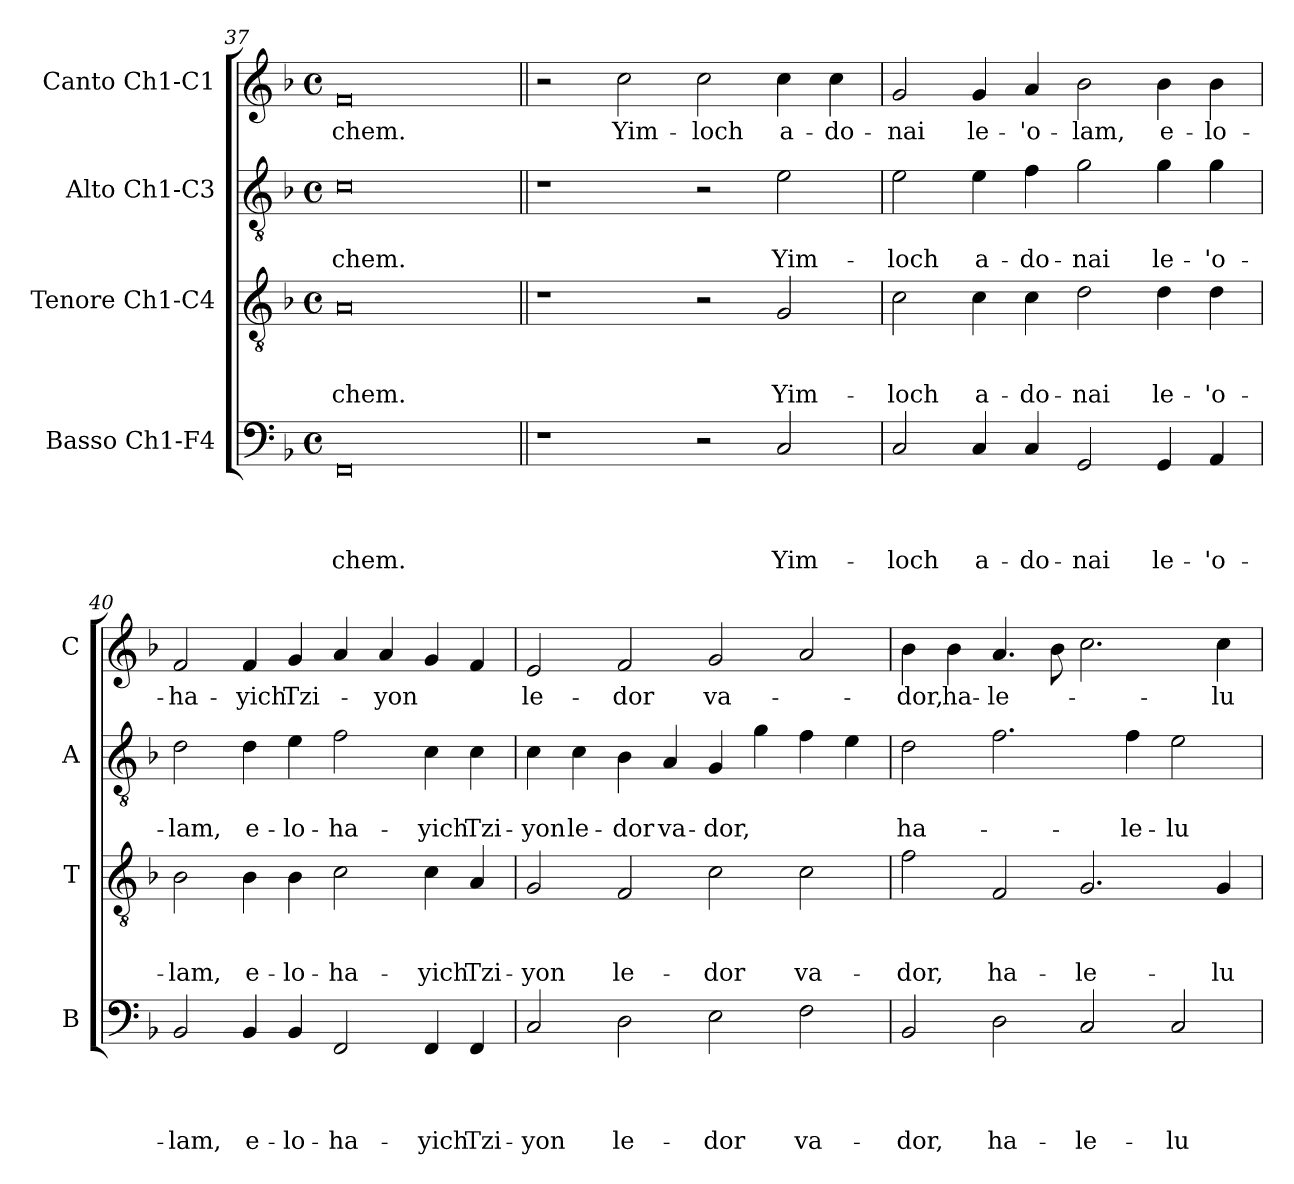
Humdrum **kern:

**kern	**text	**text	**text	**text	**kern	**text	**text	**text	**kern	**text	**text	**kern	**text
*part4	*part4	*part4	*part4	*part4	*part3	*part3	*part3	*part3	*part2	*part2	*part2	*part1	*part1
*staff4	*staff4	*staff4	*staff4	*staff4	*staff3	*staff3	*staff3	*staff3	*staff2	*staff2	*staff2	*staff1	*staff1
*I"Basso Ch1-F4	*	*	*	*	*I"Tenore Ch1-C4	*	*	*	*I"Alto Ch1-C3	*	*	*I"Canto Ch1-C1	*
*I'B	*	*	*	*	*I'T	*	*	*	*I'A	*	*	*I'C	*
*clefF4	*	*	*	*	*clefGv2	*	*	*	*clefGv2	*	*	*clefG2	*
*k[b-]	*	*	*	*	*k[b-]	*	*	*	*k[b-]	*	*	*k[b-]	*
*F:	*	*	*	*	*F:	*	*	*	*F:	*	*	*F:	*
*M4/4	*	*	*	*	*M4/4	*	*	*	*M4/4	*	*	*M4/4	*
*met(c)	*	*	*	*	*met(c)	*	*	*	*met(c)	*	*	*met(c)	*
=37	=37	=37	=37	=37	=37	=37	=37	=37	=37	=37	=37	=37	=37
!	!	!	!	!LO:LY:b	!	!	!	!LO:LY:b	!	!	!LO:LY:b	!	!LO:LY:b
0FF	.	.	.	-chem.	0A	.	.	-chem.	0c	.	-chem.	0f	-chem.
=38||	=38||	=38||	=38||	=38||	=38||	=38||	=38||	=38||	=38||	=38||	=38||	=38||	=38||
1r	.	.	.	.	1r	.	.	.	1r	.	.	2r	.
!	!	!	!	!	!	!	!	!	!	!	!	!	!LO:LY:b
.	.	.	.	.	.	.	.	.	.	.	.	2cc\	Yim-
!	!	!	!	!	!	!	!	!	!	!	!	!	!LO:LY:b
2r	.	.	.	.	2r	.	.	.	2r	.	.	2cc\	-loch
!	!	!	!	!LO:LY:b	!	!	!	!LO:LY:b	!	!	!LO:LY:b	!	!LO:LY:b
2C/	.	.	.	Yim-	2G/	.	.	Yim-	2e\	.	Yim-	4cc\	a-
!	!	!	!	!	!	!	!	!	!	!	!	!	!LO:LY:b
.	.	.	.	.	.	.	.	.	.	.	.	4cc\	-do-
=39	=39	=39	=39	=39	=39	=39	=39	=39	=39	=39	=39	=39	=39
!	!	!	!	!LO:LY:b	!	!	!	!LO:LY:b	!	!	!LO:LY:b	!	!LO:LY:b
2C/	.	.	.	-loch	2c\	.	.	-loch	2e\	.	-loch	2g/	-nai
!	!	!	!	!LO:LY:b	!	!	!	!LO:LY:b	!	!	!LO:LY:b	!	!LO:LY:b
4C/	.	.	.	a-	4c\	.	.	a-	4e\	.	a-	4g/	le-
!	!	!	!	!LO:LY:b	!	!	!	!LO:LY:b	!	!	!LO:LY:b	!	!LO:LY:b
4C/	.	.	.	-do-	4c\	.	.	-do-	4f\	.	-do-	4a/	-'o-
!	!	!	!	!LO:LY:b	!	!	!	!LO:LY:b	!	!	!LO:LY:b	!	!LO:LY:b
2GG/	.	.	.	-nai	2d\	.	.	-nai	2g\	.	-nai	2b-\	-lam,
!	!	!	!	!LO:LY:b	!	!	!	!LO:LY:b	!	!	!LO:LY:b	!	!LO:LY:b
4GG/	.	.	.	le-	4d\	.	.	le-	4g\	.	le-	4b-\	e-
!	!	!	!	!LO:LY:b	!	!	!	!LO:LY:b	!	!	!LO:LY:b	!	!LO:LY:b
4AA/	.	.	.	-'o-	4d\	.	.	-'o-	4g\	.	-'o-	4b-\	-lo-
!!LO:LB:g=z
=40	=40	=40	=40	=40	=40	=40	=40	=40	=40	=40	=40	=40	=40
!	!	!	!	!LO:LY:b	!	!	!	!LO:LY:b	!	!	!LO:LY:b	!	!LO:LY:b
2BB-/	.	.	.	-lam,	2B-\	.	.	-lam,	2d\	.	-lam,	2f/	-ha-
!	!	!	!	!LO:LY:b	!	!	!	!LO:LY:b	!	!	!LO:LY:b	!	!LO:LY:b
4BB-/	.	.	.	e-	4B-\	.	.	e-	4d\	.	e-	4f/	-yich
!	!	!	!	!LO:LY:b	!	!	!	!LO:LY:b	!	!	!LO:LY:b	!	!LO:LY:b
4BB-/	.	.	.	-lo-	4B-\	.	.	-lo-	4e\	.	-lo-	4g/	Tzi-
!	!	!	!	!LO:LY:b	!	!	!	!LO:LY:b	!	!	!LO:LY:b	!	!
2FF/	.	.	.	-ha-	2c\	.	.	-ha-	2f\	.	-ha-	4a/	.
!	!	!	!	!	!	!	!	!	!	!	!	!	!LO:LY:b
.	.	.	.	.	.	.	.	.	.	.	.	4a/	-yon
!	!	!	!	!LO:LY:b	!	!	!	!LO:LY:b	!	!	!LO:LY:b	!	!
4FF/	.	.	.	-yich	4c\	.	.	-yich	4c\	.	-yich	4g/	.
!	!	!	!	!LO:LY:b	!	!	!	!LO:LY:b	!	!	!LO:LY:b	!	!
4FF/	.	.	.	Tzi-	4A/	.	.	Tzi-	4c\	.	Tzi-	4f/	.
=41	=41	=41	=41	=41	=41	=41	=41	=41	=41	=41	=41	=41	=41
!	!	!	!	!LO:LY:b	!	!	!	!LO:LY:b	!	!	!LO:LY:b	!	!LO:LY:b
2C/	.	.	.	-yon	2G/	.	.	-yon	4c\	.	-yon	2e/	le-
!	!	!	!	!	!	!	!	!	!	!	!LO:LY:b	!	!
.	.	.	.	.	.	.	.	.	4c\	.	le-	.	.
!	!	!	!	!LO:LY:b	!	!	!	!LO:LY:b	!	!	!LO:LY:b	!	!LO:LY:b
2D\	.	.	.	le-	2F/	.	.	le-	4B-\	.	-dor	2f/	-dor
!	!	!	!	!	!	!	!	!	!	!	!LO:LY:b	!	!
.	.	.	.	.	.	.	.	.	4A/	.	va-	.	.
!	!	!	!	!LO:LY:b	!	!	!	!LO:LY:b	!	!	!LO:LY:b	!	!LO:LY:b
2E\	.	.	.	-dor	2c\	.	.	-dor	4G/	.	-dor,	2g/	va-
.	.	.	.	.	.	.	.	.	4g\	.	.	.	.
!	!	!	!	!LO:LY:b	!	!	!	!LO:LY:b	!	!	!	!	!
2F\	.	.	.	va-	2c\	.	.	va-	4f\	.	.	2a/	.
.	.	.	.	.	.	.	.	.	4e\	.	.	.	.
=42	=42	=42	=42	=42	=42	=42	=42	=42	=42	=42	=42	=42	=42
!	!	!	!	!LO:LY:b	!	!	!	!LO:LY:b	!	!	!LO:LY:b	!	!LO:LY:b
2BB-/	.	.	.	-dor,	2f\	.	.	-dor,	2d\	.	ha-	4b-\	-dor,
!	!	!	!	!	!	!	!	!	!	!	!	!	!LO:LY:b
.	.	.	.	.	.	.	.	.	.	.	.	4b-\	ha-
!	!	!	!	!LO:LY:b	!	!	!	!LO:LY:b	!	!	!	!	!LO:LY:b
2D\	.	.	.	ha-	2F/	.	.	ha-	2.f\	.	.	4.a/	-le-
.	.	.	.	.	.	.	.	.	.	.	.	8b-\	.
!	!	!	!	!LO:LY:b	!	!	!	!LO:LY:b	!	!	!	!	!
2C/	.	.	.	-le-	2.G/	.	.	-le-	.	.	.	2.cc\	.
!	!	!	!	!	!	!	!	!	!	!	!LO:LY:b	!	!
.	.	.	.	.	.	.	.	.	4f\	.	-le-	.	.
!	!	!	!	!LO:LY:b	!	!	!	!	!	!	!LO:LY:b	!	!
2C/	.	.	.	-lu-	.	.	.	.	2e\	.	-lu-	.	.
!	!	!	!	!	!	!	!	!LO:LY:b	!	!	!	!	!LO:LY:b
.	.	.	.	.	4G/	.	.	-lu-	.	.	.	4cc\	-lu-
=	=	=	=	=	=	=	=	=	=	=	=	=	=
*-	*-	*-	*-	*-	*-	*-	*-	*-	*-	*-	*-	*-	*-
